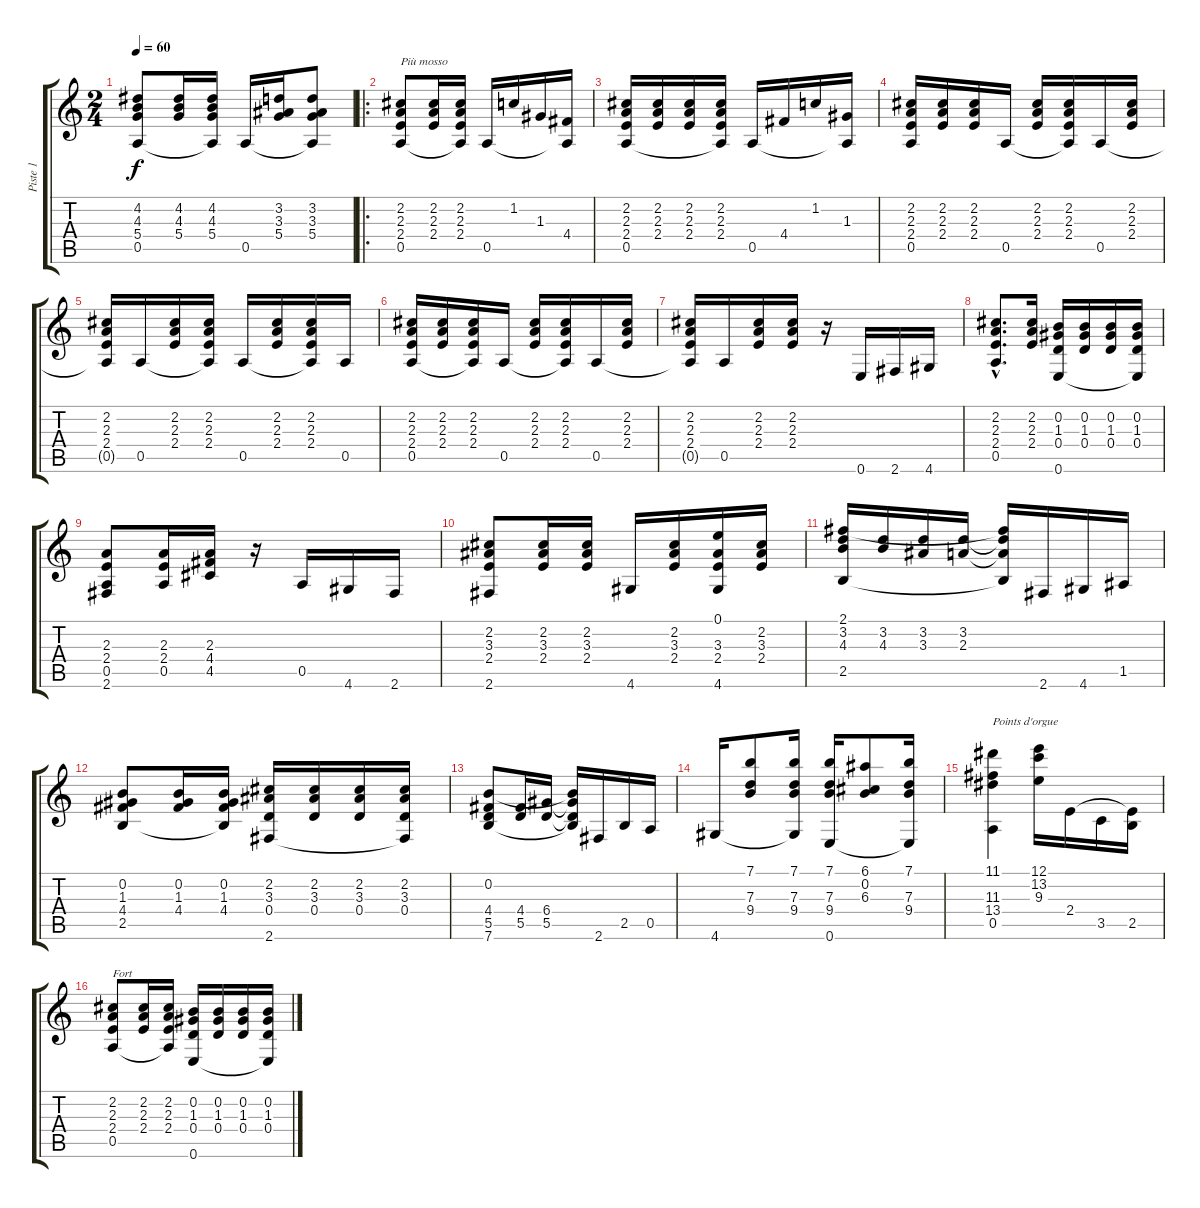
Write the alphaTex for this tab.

\track ("Piste 1" "Piste 1") {instrument acousticguitarnylon}
\staff {score tabs}
\tuning (E4 B3 G3 D3 A2 E2) {hide}
\ts (2 4)
\tempo 60
\clef g2
\ks c
(4.2 4.3 5.4 0.5).8{dy f} (4.2 4.3 5.4).16 (4.2 4.3 5.4 0.5{t}).16 0.5.16 (3.2 3.3 5.4).16 (3.2 3.3 5.4 0.5{t}).8 |
\ro
(2.2 2.3 2.4 0.5).8{txt "Più mosso"} (2.2 2.3 2.4).16 (2.2 2.3 2.4 0.5{t}).16 0.5.16 1.2.16 1.3.16 (4.4 0.5{t}).16 |
(2.2 2.3 2.4 0.5).16 (2.2 2.3 2.4).16 (2.2 2.3 2.4).16 (2.2 2.3 2.4 0.5{t}).16 0.5.16 4.4.16 1.2.16 (1.3 0.5{t}).16 |
(2.2 2.3 2.4 0.5).16 (2.2 2.3 2.4).16 (2.2 2.3 2.4).16 0.5.16 (2.2 2.3 2.4).16 (2.2 2.3 2.4 0.5{t}).16 0.5.16 (2.2 2.3 2.4).16 |
(2.2 2.3 2.4 0.5{t}).16 0.5.16 (2.2 2.3 2.4).16 (2.2 2.3 2.4 0.5{t}).16 0.5.16 (2.2 2.3 2.4).16 (2.2 2.3 2.4 0.5{t}).16 0.5.16 |
(2.2 2.3 2.4 0.5).16 (2.2 2.3 2.4).16 (2.2 2.3 2.4 0.5{t}).16 0.5.16 (2.2 2.3 2.4).16 (2.2 2.3 2.4 0.5{t}).16 0.5.16 (2.2 2.3 2.4).16 |
(2.2 2.3 2.4 0.5{t}).16 0.5.16 (2.2 2.3 2.4).16 (2.2 2.3 2.4).16 r.16 0.6.16 2.6.16 4.6.16 |
(2.2{hac} 2.3{hac} 2.4{hac} 0.5{hac}).8{d} (2.2 2.3 2.4).16 (0.2 1.3 0.4 0.6).16 (0.2 1.3 0.4).16 (0.2 1.3 0.4).16 (0.2 1.3 0.4 0.6{t}).16 |
(2.3 2.4 0.5 2.6).8 (2.3 2.4 0.5).16 (2.3 4.4 4.5).16 r.16 0.5.16 4.6.16 2.6.16 |
(2.2 3.3 2.4 2.6).8 (2.2 3.3 2.4).16 (2.2 3.3 2.4).16 4.6.16 (2.2 3.3 2.4).16 (0.1 3.3 2.4 4.6).16 (2.2 3.3 2.4).16 |
(2.1 3.2 4.3 2.5).16 (3.2 4.3).16 (3.2 3.3).16 (3.2 2.3).16 (2.1{t} 3.2{t} 2.3{t} 2.5{t}).16 2.6.16 4.6.16 1.5.16 |
(0.2 1.3 4.4 2.5).8 (0.2 1.3 4.4).16 (0.2 1.3 4.4 2.5{t}).16 (2.2 3.3 0.4 2.6).16 (2.2 3.3 0.4).16 (2.2 3.3 0.4).16 (2.2 3.3 0.4 2.6{t}).16 |
(0.2 4.4 5.5 7.6).8 (4.4 5.5).16 (6.4 5.5).16 (0.2{t} 6.4{t} 5.5{t} 7.6{t}).16 2.6.16 2.5.16 0.5.16 |
4.6.16 (7.1 7.3 9.4).8 (7.1 7.3 9.4 4.6{t}).16 (7.1 7.3 9.4 0.6).16 (6.1 0.2 6.3).8 (7.1 7.3 9.4 0.6{t}).16 |
(11.1 11.3 13.4 0.5).4{txt "Points d'orgue"} (12.1 13.2 9.3).16 2.4.16 3.5.16 (2.4{t} 2.5).16 |
(2.2 2.3 2.4 0.5).8{txt "Fort"} (2.2 2.3 2.4).16 (2.2 2.3 2.4 0.5{t}).16 (0.2 1.3 0.4 0.6).16 (0.2 1.3 0.4).16 (0.2 1.3 0.4).16 (0.2 1.3 0.4 0.6{t}).16
